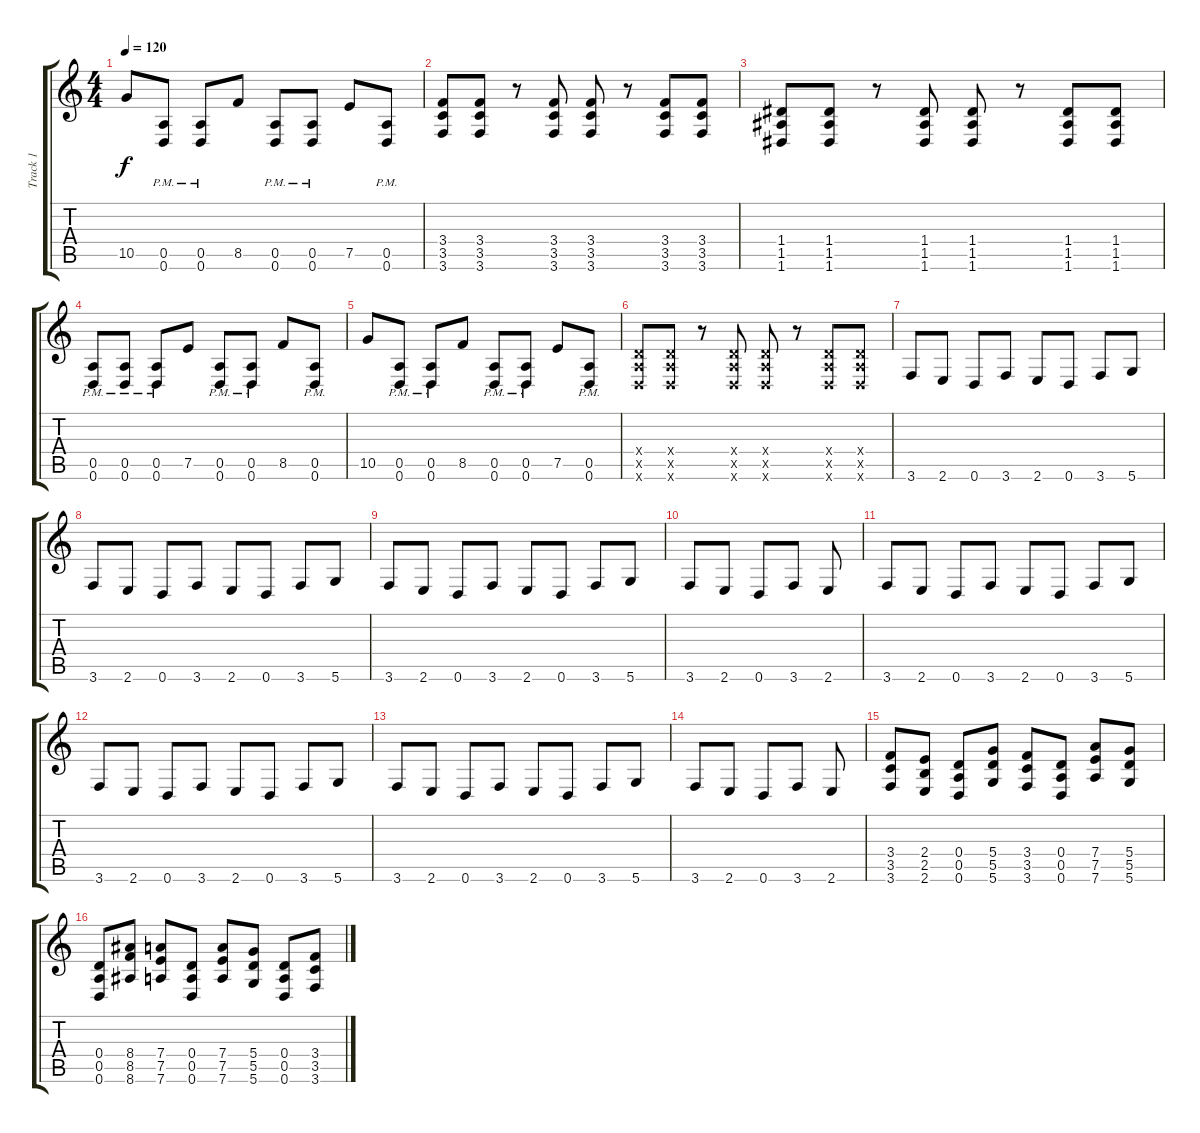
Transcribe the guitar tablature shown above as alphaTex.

\track ("Track 1" "Track 1") {instrument distortionguitar}
\staff {score tabs}
\tuning (E4 B3 G3 D3 A2 D2) {hide}
\ts (4 4)
\tempo 120
\clef g2
\ks c
10.5.8{dy f} (0.5{pm} 0.6{pm}).8 (0.5{pm} 0.6{pm}).8 8.5.8 (0.5{pm} 0.6{pm}).8 (0.5{pm} 0.6{pm}).8 7.5.8 (0.5{pm} 0.6{pm}).8 |
(3.4 3.5 3.6).8 (3.4 3.5 3.6).8 r.8 (3.4 3.5 3.6).8 (3.4 3.5 3.6).8 r.8 (3.4 3.5 3.6).8 (3.4 3.5 3.6).8 |
(1.4 1.5 1.6).8 (1.4 1.5 1.6).8 r.8 (1.4 1.5 1.6).8 (1.4 1.5 1.6).8 r.8 (1.4 1.5 1.6).8 (1.4 1.5 1.6).8 |
(0.5{pm} 0.6{pm}).8 (0.5{pm} 0.6{pm}).8 (0.5{pm} 0.6{pm}).8 7.5.8 (0.5{pm} 0.6{pm}).8 (0.5{pm} 0.6{pm}).8 8.5.8 (0.5{pm} 0.6{pm}).8 |
10.5.8 (0.5{pm} 0.6{pm}).8 (0.5{pm} 0.6{pm}).8 8.5.8 (0.5{pm} 0.6{pm}).8 (0.5{pm} 0.6{pm}).8 7.5.8 (0.5{pm} 0.6{pm}).8 |
(0.4{x} 0.5{x} 0.6{x}).8 (0.4{x} 0.5{x} 0.6{x}).8 r.8 (0.4{x} 0.5{x} 0.6{x}).8 (0.4{x} 0.5{x} 0.6{x}).8 r.8 (0.4{x} 0.5{x} 0.6{x}).8 (0.4{x} 0.5{x} 0.6{x}).8 |
3.6.8 2.6.8 0.6.8 3.6.8 2.6.8 0.6.8 3.6.8 5.6.8 |
3.6.8 2.6.8 0.6.8 3.6.8 2.6.8 0.6.8 3.6.8 5.6.8 |
3.6.8 2.6.8 0.6.8 3.6.8 2.6.8 0.6.8 3.6.8 5.6.8 |
3.6.8 2.6.8 0.6.8 3.6.8 2.6.8 |
3.6.8 2.6.8 0.6.8 3.6.8 2.6.8 0.6.8 3.6.8 5.6.8 |
3.6.8 2.6.8 0.6.8 3.6.8 2.6.8 0.6.8 3.6.8 5.6.8 |
3.6.8 2.6.8 0.6.8 3.6.8 2.6.8 0.6.8 3.6.8 5.6.8 |
3.6.8 2.6.8 0.6.8 3.6.8 2.6.8 |
(3.4 3.5 3.6).8 (2.4 2.5 2.6).8 (0.4 0.5 0.6).8 (5.4 5.5 5.6).8 (3.4 3.5 3.6).8 (0.4 0.5 0.6).8 (7.4 7.5 7.6).8 (5.4 5.5 5.6).8 |
(0.4 0.5 0.6).8 (8.4 8.5 8.6).8 (7.4 7.5 7.6).8 (0.4 0.5 0.6).8 (7.4 7.5 7.6).8 (5.4 5.5 5.6).8 (0.4 0.5 0.6).8 (3.4 3.5 3.6).8
